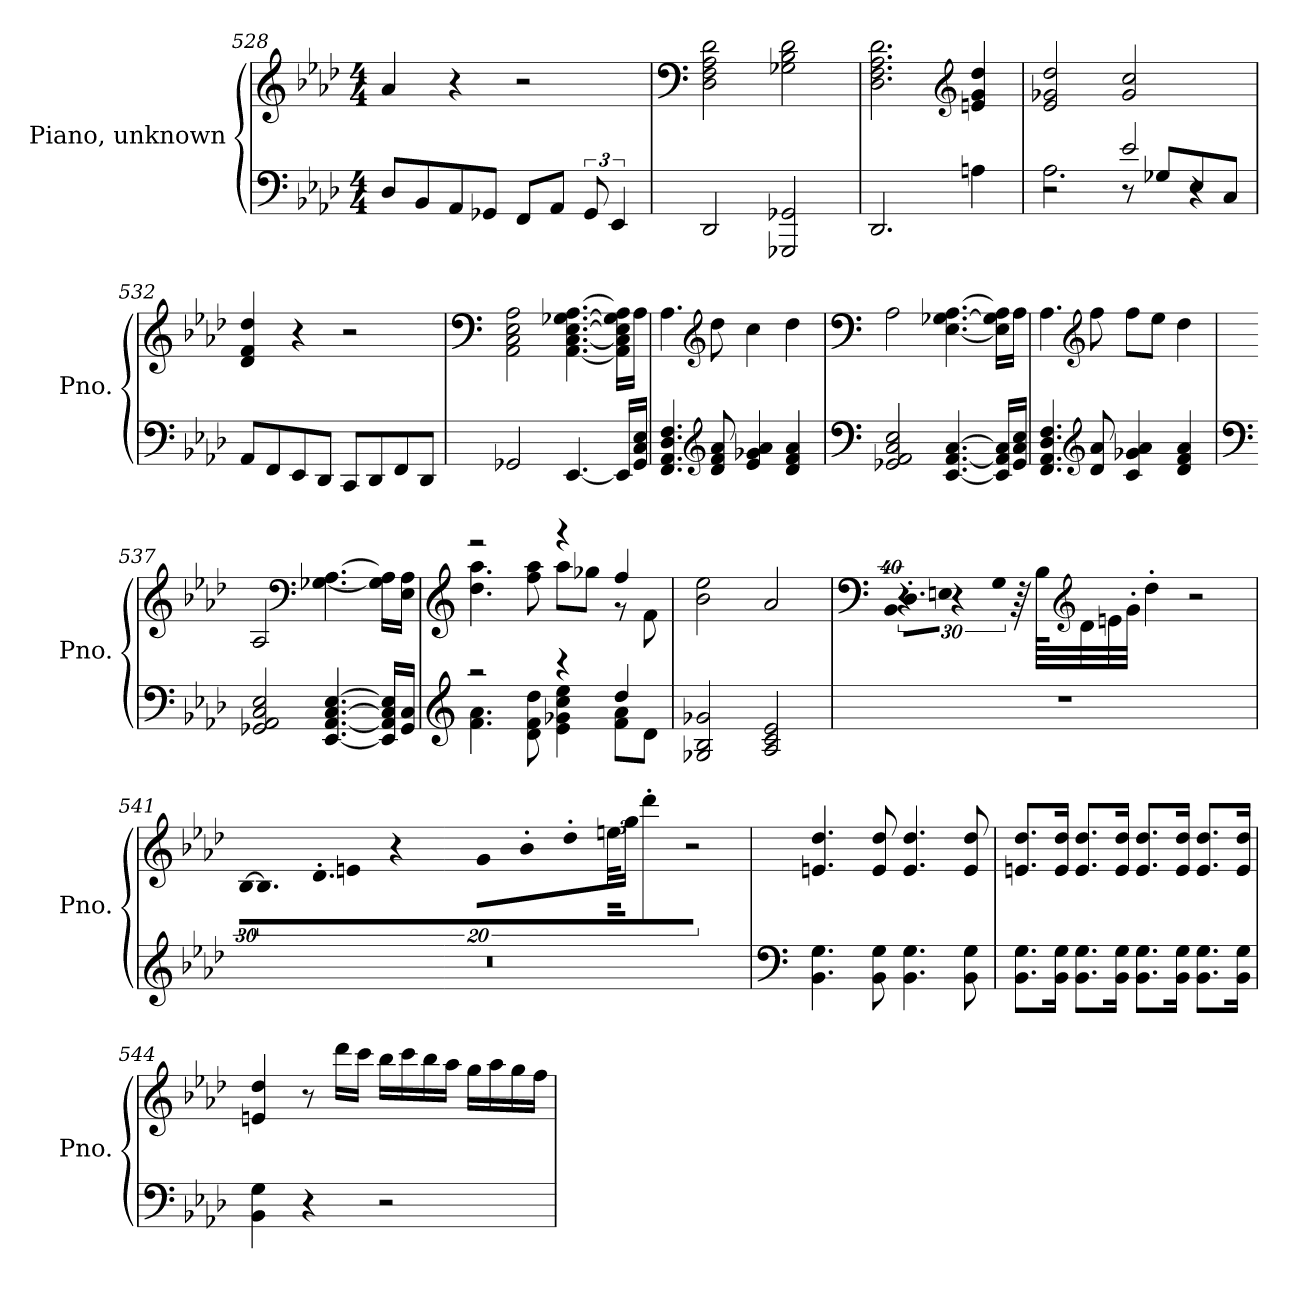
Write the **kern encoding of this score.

**kern	**kern
*part1	*part1
*staff2	*staff1
*I"Piano, unknown	*
*I'Pno.	*
!!LO:LB:g=z
*clefF4	*clefG2
*k[b-e-a-d-]	*k[b-e-a-d-]
*M4/4	*M4/4
=528	=528
8D-/L	4a-/
8BB-/	.
8AA-/	4r
8GG-X/J	.
8FF/L	2r
8AA-/J	.
12GG-/	.
6EE-/	.
=529	=529
*	*clefF4
2DD-/	2D-\ 2F\ 2A-\ 2d-\
2GGG-X/ 2GG-X/	2G-X\ 2B-\ 2d-\
=530	=530
2.DD-/	2.D-\ 2.F\ 2.A-\ 2.d-\
*	*clefG2
4An\	4en/ 4g/ 4dd-/
=531	=531
*^	*
*	*^	*
2r	2.A-\	2r	2e-/ 2g-X/ 2dd-/
2e-/	.	8r	2g-/ 2cc/
.	.	8G-X/L	.
.	4r	8E-/	.
.	.	8C/J	.
*v	*v	*v	*
=532	=532
8AA-/L	4d-/ 4f/ 4dd-/
8FF/	.
8EE-/	4r
8DD-/J	.
8CC/L	2r
8DD-/	.
8FF/	.
8DD-/J	.
!!LO:LB:g=z
=533	=533
*	*clefF4
2GG-X/	2AA-\ 2C\ 2E-\ 2A-\
[4.EE-/	[4.AA-\ [4.C\ [4.E-\ [4.G-X\ [4.A-\
16EE-/LL]	16AA-\] 16C\] 16E-\] 16G-\] 16A-\]LL
16GG-/ 16C/ 16E-/JJ	16A-\JJ
=534	=534
4.FF/ 4.AA-/ 4.D-/ 4.F/	4.A-\
*clefG2	*clefG2
8d-/ 8f/ 8a-/	8dd-\
4e-/ 4g-X/ 4a-/	4cc\
4d-/ 4f/ 4a-/	4dd-\
=535	=535
*clefF4	*clefF4
2GG-X/ 2AA-/ 2C/ 2E-/	2A-\
[4.EE-/ [4.AA-/ [4.C/	[4.E-\ [4.G-X\ [4.A-\
16EE-/] 16AA-/] 16C/]LL	16E-\] 16G-\] 16A-\]LL
16GG-/ 16C/ 16E-/JJ	16A-\JJ
=536	=536
4.FF/ 4.AA-/ 4.D-/ 4.F/	4.A-\
*clefG2	*clefG2
8d-/ 8a-/	8ff\
4c/ 4g-X/ 4a-/	8ff\L
.	8ee-\J
4d-/ 4f/ 4a-/	4dd-\
!!LO:LB:g=z
=537	=537
*clefF4	*
2GG-X/ 2AA-/ 2C/ 2E-/	2A-/
*	*clefF4
[4.EE-/ [4.AA-/ [4.C/ [4.E-/	[4.G-X\ [4.A-\
16EE-/] 16AA-/] 16C/] 16E-/]LL	16G-\] 16A-\]LL
16GG-/ 16C/JJ	16E-\ 16A-\JJ
=538	=538
*clefG2	*clefG2
*^	*^
2r	4.f\ 4.a-\	2r	4.dd-\ 4.aa-\
.	8d-\ 8f\ 8dd-\	.	8ff\ 8aa-\
4r	4e-\ 4g-X\ 4cc\ 4ee-\	4r	8aa-\L
.	.	.	8gg-X\J
4dd-/	8f\ 8a-\L	4ff/	8r
.	8d-\J	.	8f\
*v	*v	*	*
*	*v	*v
=539	=539
2G-X/ 2B-/ 2g-X/	2b-\ 2ee-\
2A-/ 2c/ 2e-/	2a-/
=540	=540
*	*clefF4
!	!LO:N:vis=32
1r	640%23BB-/
!	!LO:N:vis=128
.	1920%17r
!	!LO:N:vis=64.
.	640%17D-'\LLLL
!	!LO:N:vis=64
.	960%17En\JJJJ
!	!LO:N:vis=64
.	960%17r
.	1920ryy
!	!LO:N:vis=64
.	960%17G\
.	64r
.	64B-\KLLL
*	*clefG2
.	32d-\
.	32en\
.	32g'\JJJ
.	4dd-'\
.	2r
!!LO:LB:g=z
=541	=541
!	!LO:N:vis=64
1r	[960%17B-/LLLL
!	!LO:N:vis=64.
.	640%17B-/]
.	1920ryy
!	!LO:N:vis=64.
.	640%17d-'/
!	!LO:N:vis=64
.	960%17en/JJJJ
!	!LO:N:vis=64
.	960%17r
.	1920ryy
!	!LO:N:vis=64
.	960%17g\KLLL
.	32b-'\
.	32dd-'\
*	*Xbrackettup
.	48een\J
.	24gg\JJ
.	4ddd-'\
.	2r
=542	=542
*clefF4	*
4.BB-\ 4.G\	4.en/ 4.dd-/
8BB-\ 8G\	8e/ 8dd-/
4.BB-\ 4.G\	4.e/ 4.dd-/
8BB-\ 8G\	8e/ 8dd-/
=543	=543
8.BB-\ 8.G\L	8.en/ 8.dd-/L
16BB-\ 16G\Jk	16e/ 16dd-/Jk
8.BB-\ 8.G\L	8.e/ 8.dd-/L
16BB-\ 16G\Jk	16e/ 16dd-/Jk
8.BB-\ 8.G\L	8.e/ 8.dd-/L
16BB-\ 16G\Jk	16e/ 16dd-/Jk
8.BB-\ 8.G\L	8.e/ 8.dd-/L
16BB-\ 16G\Jk	16e/ 16dd-/Jk
!!LO:LB:g=z
=544	=544
4BB-\ 4G\	4en/ 4dd-/
4r	8r
.	16ddd-\LL
.	16ccc\JJ
2r	16bb-\LL
.	16ccc\
.	16bb-\
.	16aa-\JJ
.	16gg\LL
.	16aa-\
.	16gg\
.	16ff\JJ
=	=
*-	*-
